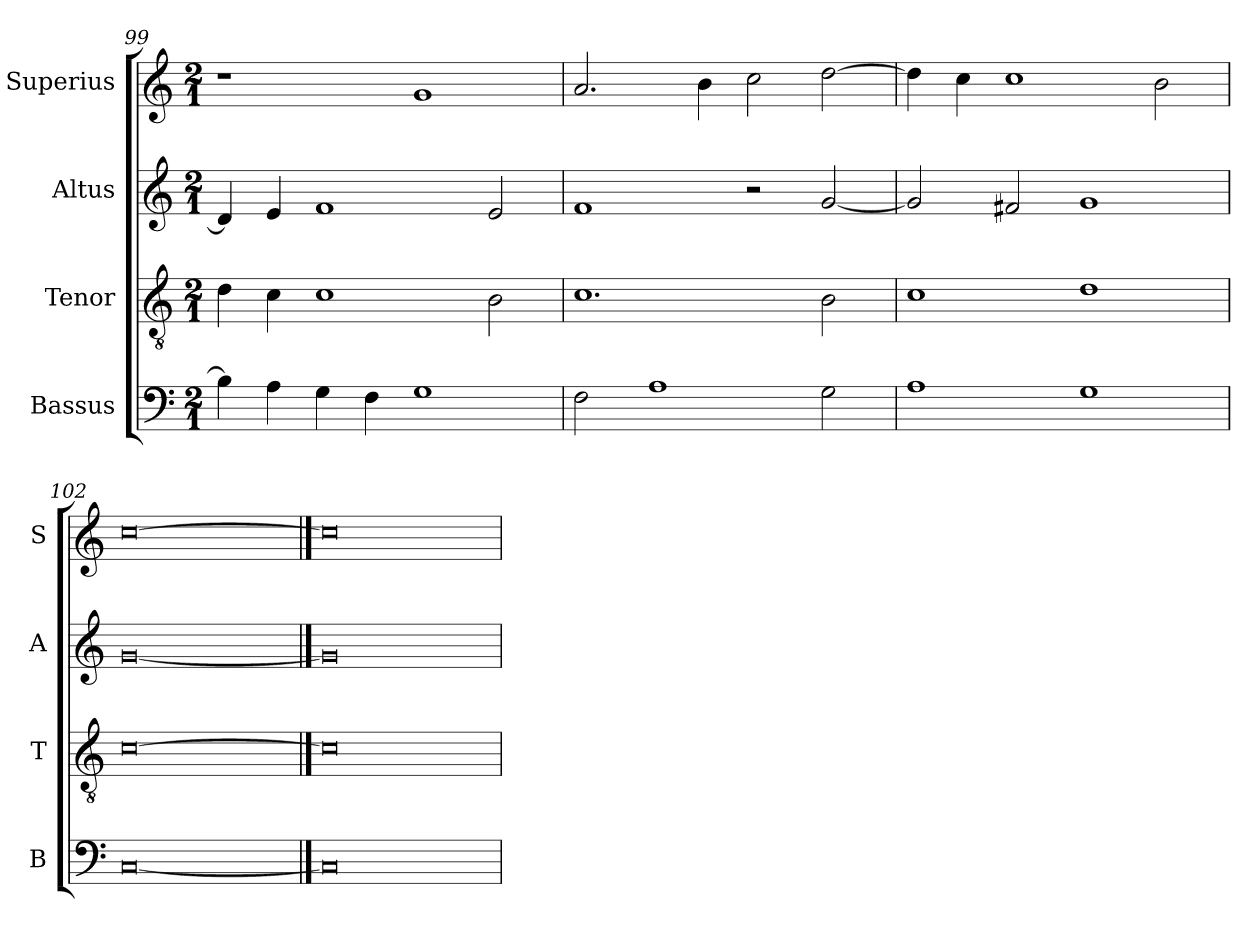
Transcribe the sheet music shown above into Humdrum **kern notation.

**kern	**kern	**kern	**kern
*part4	*part3	*part2	*part1
*staff4	*staff3	*staff2	*staff1
*I"Bassus	*I"Tenor	*I"Altus	*I"Superius
*I'B	*I'T	*I'A	*I'S
*clefF4	*clefGv2	*clefG2	*clefG2
*k[]	*k[]	*k[]	*k[]
*C:	*C:	*C:	*C:
*M2/1	*M2/1	*M2/1	*M2/1
=99	=99	=99	=99
4B-]	4d	4d]	1r
4A	4c	4e	.
4G	1c	1f	.
4F	.	.	.
1G	.	.	1g
.	2B	2e	.
=100	=100	=100	=100
2F	1.c	1f	2.a
1A	.	.	.
.	.	.	4b
.	.	2r	2cc
2G	2B	[2g	[2dd
=101	=101	=101	=101
1A	1c	2g]	4dd]
.	.	.	4cc
.	.	2f#X	1cc
1G	1d	1g	.
.	.	.	2b
=102	=102	=102	=102
[0C	[0c	[0g	[0cc
==103	==103	==103	==103
0C]	0c]	0g]	0cc]
=	=	=	=
*-	*-	*-	*-
